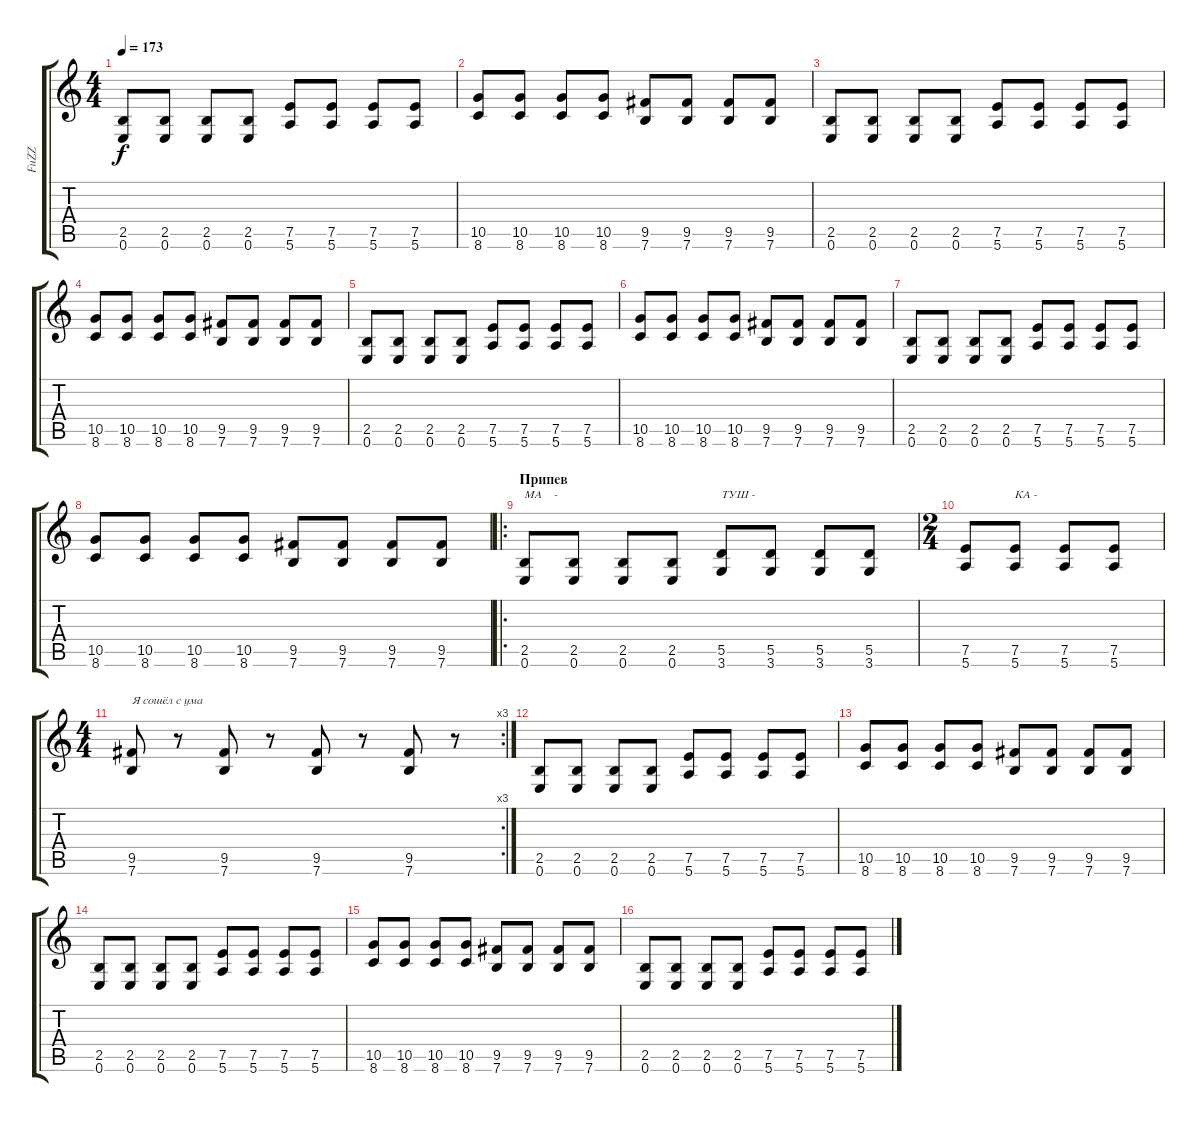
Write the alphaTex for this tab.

\track ("FuZZ" "FuZZ") {instrument distortionguitar}
\staff {score tabs}
\tuning (E4 B3 G3 D3 A2 E2) {hide}
\ts (4 4)
\tempo 173
\clef g2
\ks c
(2.5 0.6).8{dy f instrument distortionguitar} (2.5 0.6).8 (2.5 0.6).8 (2.5 0.6).8 (7.5 5.6).8 (7.5 5.6).8 (7.5 5.6).8 (7.5 5.6).8 |
(10.5 8.6).8 (10.5 8.6).8 (10.5 8.6).8 (10.5 8.6).8 (9.5 7.6).8 (9.5 7.6).8 (9.5 7.6).8 (9.5 7.6).8 |
(2.5 0.6).8 (2.5 0.6).8 (2.5 0.6).8 (2.5 0.6).8 (7.5 5.6).8 (7.5 5.6).8 (7.5 5.6).8 (7.5 5.6).8 |
(10.5 8.6).8 (10.5 8.6).8 (10.5 8.6).8 (10.5 8.6).8 (9.5 7.6).8 (9.5 7.6).8 (9.5 7.6).8 (9.5 7.6).8 |
(2.5 0.6).8 (2.5 0.6).8 (2.5 0.6).8 (2.5 0.6).8 (7.5 5.6).8 (7.5 5.6).8 (7.5 5.6).8 (7.5 5.6).8 |
(10.5 8.6).8 (10.5 8.6).8 (10.5 8.6).8 (10.5 8.6).8 (9.5 7.6).8 (9.5 7.6).8 (9.5 7.6).8 (9.5 7.6).8 |
(2.5 0.6).8 (2.5 0.6).8 (2.5 0.6).8 (2.5 0.6).8 (7.5 5.6).8 (7.5 5.6).8 (7.5 5.6).8 (7.5 5.6).8 |
(10.5 8.6).8 (10.5 8.6).8 (10.5 8.6).8 (10.5 8.6).8 (9.5 7.6).8 (9.5 7.6).8 (9.5 7.6).8 (9.5 7.6).8 |
\ro
\section ("" "Припев")
(2.5 0.6).8{txt "МА    - "} (2.5 0.6).8 (2.5 0.6).8 (2.5 0.6).8 (5.5 3.6).8{txt "ТУШ -"} (5.5 3.6).8 (5.5 3.6).8 (5.5 3.6).8 |
\ts (2 4)
(7.5 5.6).8 (7.5 5.6).8{txt "КА -"} (7.5 5.6).8 (7.5 5.6).8 |
\rc 3
\ts (4 4)
(9.5 7.6).8{txt "Я сошёл с ума"} r.8 (9.5 7.6).8 r.8 (9.5 7.6).8 r.8 (9.5 7.6).8 r.8 |
(2.5 0.6).8 (2.5 0.6).8 (2.5 0.6).8 (2.5 0.6).8 (7.5 5.6).8 (7.5 5.6).8 (7.5 5.6).8 (7.5 5.6).8 |
(10.5 8.6).8 (10.5 8.6).8 (10.5 8.6).8 (10.5 8.6).8 (9.5 7.6).8 (9.5 7.6).8 (9.5 7.6).8 (9.5 7.6).8 |
(2.5 0.6).8 (2.5 0.6).8 (2.5 0.6).8 (2.5 0.6).8 (7.5 5.6).8 (7.5 5.6).8 (7.5 5.6).8 (7.5 5.6).8 |
(10.5 8.6).8 (10.5 8.6).8 (10.5 8.6).8 (10.5 8.6).8 (9.5 7.6).8 (9.5 7.6).8 (9.5 7.6).8 (9.5 7.6).8 |
(2.5 0.6).8 (2.5 0.6).8 (2.5 0.6).8 (2.5 0.6).8 (7.5 5.6).8 (7.5 5.6).8 (7.5 5.6).8 (7.5 5.6).8
